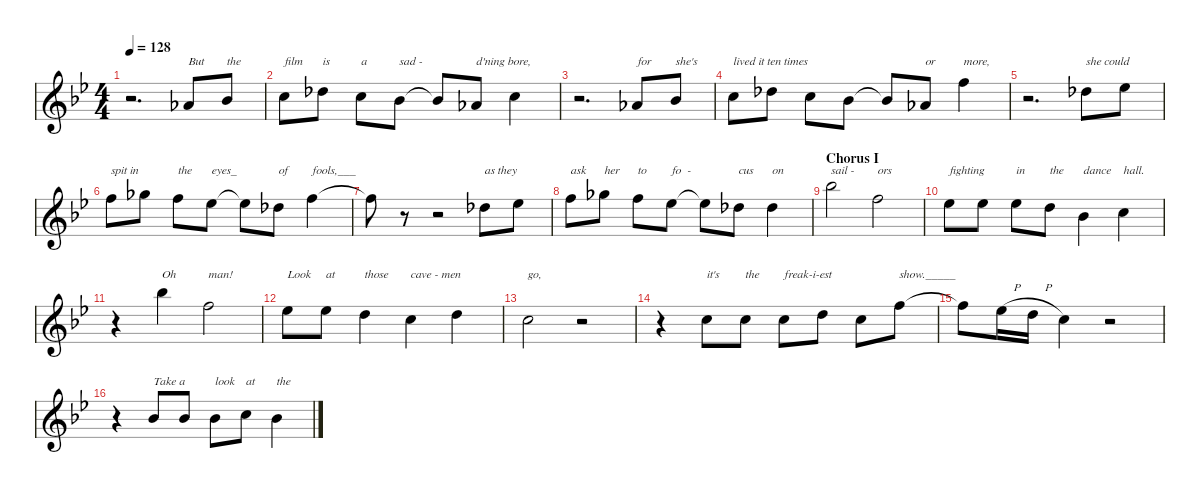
\defaultSystemsLayout 4
\hideDynamics
\bracketExtendMode nobrackets
\singleTrackTrackNamePolicy hidden
\multiTrackTrackNamePolicy hidden
\firstSystemTrackNameMode fullname
\firstSystemTrackNameOrientation horizontal
\otherSystemsTrackNameOrientation horizontal
\track ("David Bowie" "fl.") {defaultSystemsLayout 4 instrument flute}
\staff {score}
\tuning (E4 B3 G3 D3 A2 E2)
\ts (4 4)
\tempo 128
\clef g2
\ks bb
r.2{d dy f beam Down} 13.3{acc b}.8{txt "But" beam Up} 15.3{acc b}.8{txt "the" beam Up} |
13.2{acc forcenatural}.8{txt "film" beam Down} 14.2{acc b}.8{txt "is" beam Down} 13.2{acc forcenatural}.8{txt "a" beam Down} 15.3{acc b}.8{txt "sad -" beam Down} 15.3{t acc b}.8{beam Up} 13.3{acc b}.8{txt "d'ning bore," beam Up} 13.2{acc forcenatural}.4{beam Down} |
r.2{d beam Down} 13.3{acc b}.8{txt "for" beam Up} 15.3{acc b}.8{txt "she's" beam Up} |
13.2{acc forcenatural}.8{txt "lived it ten times" beam Down} 14.2{acc b}.8{beam Down} 13.2{acc forcenatural}.8{beam Down} 15.3{acc b}.8{beam Down} 15.3{t acc b}.8{beam Up} 13.3{acc b}.8{txt "or" beam Up} 13.1{acc forcenatural}.4{txt "more," beam Down} |
r.2{d beam Down} 14.2{acc b}.8{txt "she could" beam Down} 16.2{acc b}.8{beam Down} |
13.1{acc forcenatural}.8{txt "spit in" beam Down} 14.1{acc b}.8{beam Down} 13.1{acc forcenatural}.8{txt "the" beam Down} 16.2{acc b}.8{txt "eyes_" beam Down} 16.2{t acc b}.8{beam Down} 14.2{acc b}.8{txt "of" beam Down} 13.1{acc forcenatural}.4{txt "fools,___" beam Down} |
13.1{t acc forcenatural}.8{beam Down} r.8{beam Down} r.2{beam Down} 14.2{acc b}.8{txt "as they" beam Down} 16.2{acc b}.8{beam Down} |
13.1{acc forcenatural}.8{txt "ask" beam Down} 14.1{acc b}.8{txt "her" beam Down} 13.1{acc forcenatural}.8{txt "to" beam Down} 16.2{acc b}.8{txt "fo  - " beam Down} 16.2{t acc b}.8{beam Down} 14.2{acc b}.8{txt "cus" beam Down} 14.2{acc b}.4{txt "on" beam Down} |
\section ("" "Chorus I")
18.1{acc b}.2{txt "sail -" beam Down} 13.1{acc forcenatural}.2{txt "ors" beam Down} |
16.2{acc b}.8{txt "fighting" beam Down} 16.2{acc b}.8{beam Down} 16.2{acc b}.8{txt "in" beam Down} 15.2{acc forcenatural}.8{txt "the" beam Down} 15.3{acc b}.4{txt "dance" beam Down} 13.2{acc forcenatural}.4{txt "hall." beam Down} |
r.4{beam Down} 18.1{acc b}.4{txt "Oh" beam Down} 13.1{acc forcenatural}.2{txt "man!" beam Down} |
16.2{acc b}.8{txt "Look" beam Down} 16.2{acc b}.8{txt "at" beam Down} 15.2{acc forcenatural}.4{txt "those" beam Down} 13.2{acc forcenatural}.4{txt "cave - men" beam Down} 15.2{acc forcenatural}.4{beam Down} |
13.2{acc forcenatural}.2{txt "go," beam Down} r.2{beam Down} |
r.4{beam Down} 13.2{acc forcenatural}.8{txt "it's" beam Down} 13.2{acc forcenatural}.8{txt "the" beam Down} 13.2{acc forcenatural}.8{txt "freak-i-est" beam Down} 15.2{acc forcenatural}.8{beam Down} 13.2{acc forcenatural}.8{beam Down} 18.2{acc forcenatural}.8{txt "show._____" beam Down} |
18.2{t acc forcenatural}.8{beam Down} 16.2{h acc b}.16{beam Down} 15.2{h acc forcenatural}.16{beam Down} 13.2{acc forcenatural}.4{beam Down} r.2{beam Down} |
r.4{beam Down} 15.3{acc b}.8{txt "Take a" beam Up} 15.3{acc b}.8{beam Up} 15.3{acc b}.8{txt "look" beam Down} 13.2{acc forcenatural}.8{txt "at" beam Down} 15.3{acc b}.4{txt "the" beam Down}
